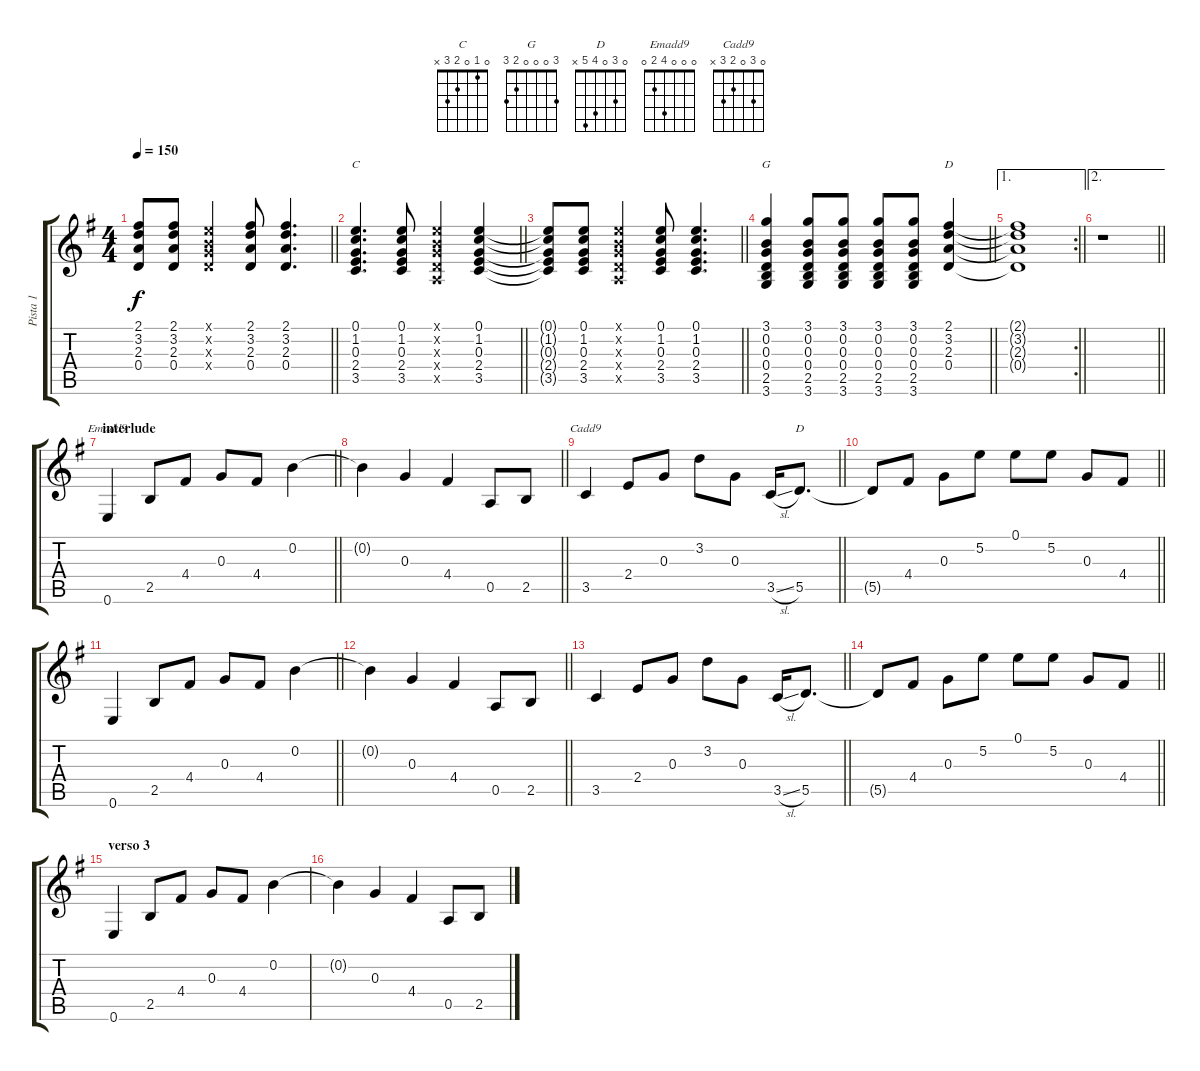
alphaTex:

\track ("Pista 1" "Pista 1") {instrument electricguitarjazz}
\staff {score tabs}
\tuning (E4 B3 G3 D3 A2 E2) {hide}
\chord ("C" 0 1 0 2 3 x)
\chord ("G" 3 0 0 0 2 3)
\chord ("D" 2 3 2 0 x x) {barre 2}
\chord ("Emadd9" 0 0 0 4 2 0)
\chord ("Cadd9" 0 3 0 2 3 x)
\chord ("D" 0 3 0 4 5 x)
\ts (4 4)
\tempo 150
\clef g2
\barLineRight lightlight
\ks eminor
(2.1{t} 3.2{t} 2.3{t} 0.4{t}).8{dy f} (2.1 3.2 2.3 0.4).8 (0.1{x} 0.2{x} 0.3{x} 0.4{x}).4 (2.1 3.2 2.3 0.4).8 (2.1 3.2 2.3 0.4).4{d} |
\barLineRight lightlight
(0.1 1.2 0.3 2.4 3.5).4{d ch "C"} (0.1 1.2 0.3 2.4 3.5).8 (0.1{x} 0.2{x} 0.3{x} 0.4{x} 0.5{x}).4 (0.1 1.2 0.3 2.4 3.5).4 |
\barLineRight lightlight
(0.1{t} 1.2{t} 0.3{t} 2.4{t} 3.5{t}).8 (0.1 1.2 0.3 2.4 3.5).8 (0.1{x} 0.2{x} 0.3{x} 0.4{x} 0.5{x}).4 (0.1 1.2 0.3 2.4 3.5).8 (0.1 1.2 0.3 2.4 3.5).4{d} |
\barLineRight lightlight
(3.1 0.2 0.3 0.4 2.5 3.6).4{ch "G"} (3.1 0.2 0.3 0.4 2.5 3.6).8 (3.1 0.2 0.3 0.4 2.5 3.6).8 (3.1 0.2 0.3 0.4 2.5 3.6).8 (3.1 0.2 0.3 0.4 2.5 3.6).8 (2.1 3.2 2.3 0.4).4{ch "D"} |
\ae 1
\rc 2
\barLineRight lightlight
(2.1{t} 3.2{t} 2.3{t} 0.4{t}).1 |
\ae 2
\barLineRight lightlight
r.1 |
\section ("" "interlude")
\barLineRight lightlight
0.6.4{ch "Emadd9"} 2.5.8 4.4.8 0.3.8 4.4.8 0.2.4 |
\barLineRight lightlight
0.2{t}.4 0.3.4 4.4.4 0.5.8 2.5.8 |
\barLineRight lightlight
3.5.4{ch "Cadd9"} 2.4.8 0.3.8 3.2.8 0.3.8 3.5{sl}.16 5.5.8{d ch "D"} |
\barLineRight lightlight
5.5{t}.8 4.4.8 0.3.8 5.2.8 0.1.8 5.2.8 0.3.8 4.4.8 |
\barLineRight lightlight
0.6.4 2.5.8 4.4.8 0.3.8 4.4.8 0.2.4 |
\barLineRight lightlight
0.2{t}.4 0.3.4 4.4.4 0.5.8 2.5.8 |
\barLineRight lightlight
3.5.4 2.4.8 0.3.8 3.2.8 0.3.8 3.5{sl}.16 5.5.8{d} |
\barLineRight lightlight
5.5{t}.8 4.4.8 0.3.8 5.2.8 0.1.8 5.2.8 0.3.8 4.4.8 |
\section ("" "verso 3")
0.6.4 2.5.8 4.4.8 0.3.8 4.4.8 0.2.4 |
0.2{t}.4 0.3.4 4.4.4 0.5.8 2.5.8
